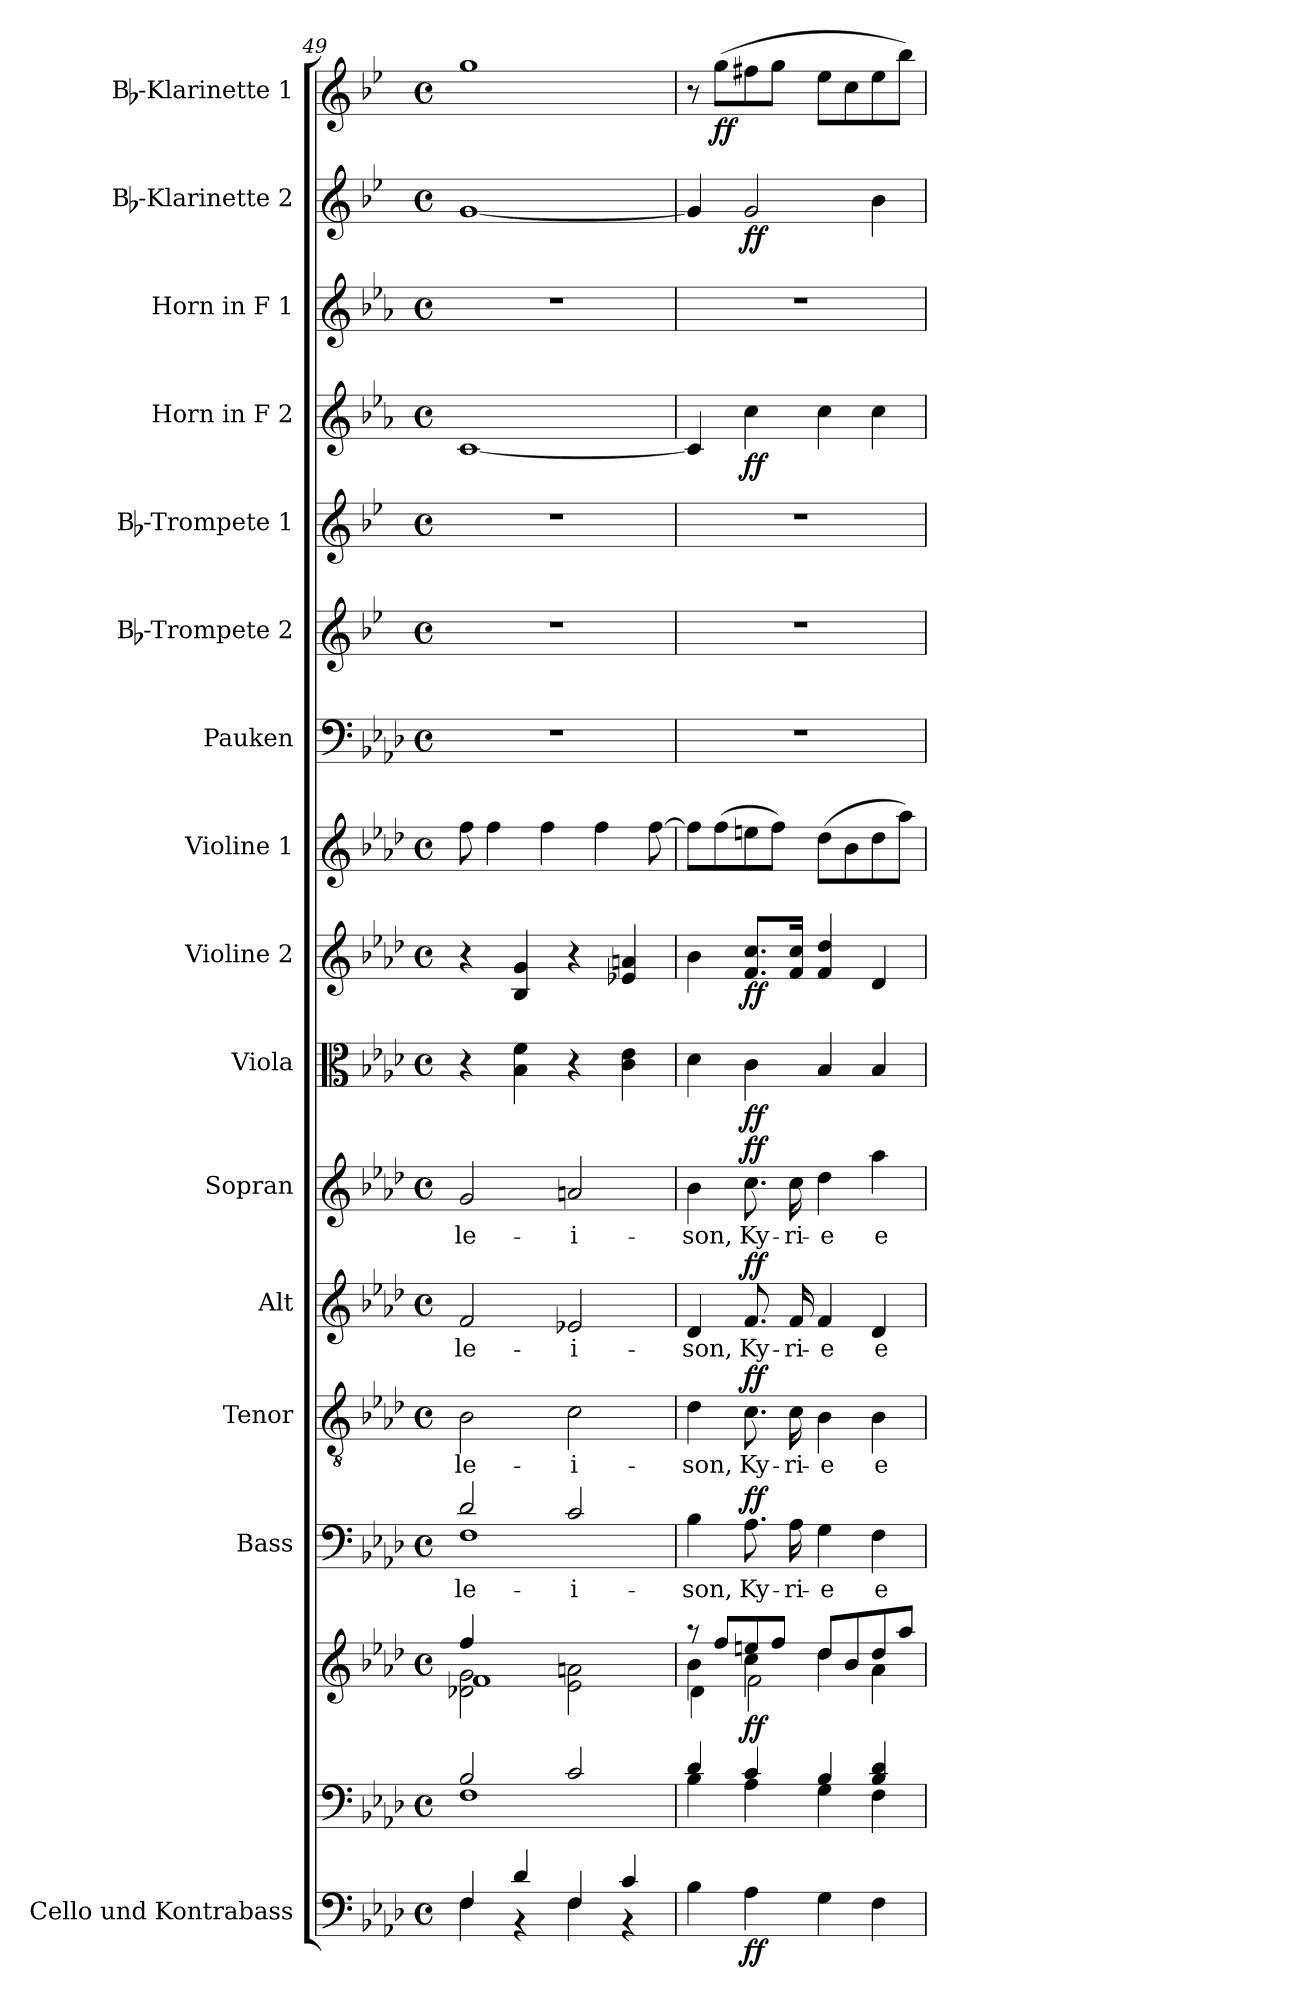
**kern	**dynam	**kern	**kern	**dynam	**kern	**text	**dynam	**kern	**text	**dynam	**kern	**text	**dynam	**kern	**text	**dynam	**kern	**dynam	**kern	**dynam	**kern	**kern	**kern	**kern	**kern	**dynam	**kern	**kern	**dynam	**kern	**dynam
*part16	*part16	*part15	*part15	*part15	*part14	*part14	*part14	*part13	*part13	*part13	*part12	*part12	*part12	*part11	*part11	*part11	*part10	*part10	*part9	*part9	*part8	*part7	*part6	*part5	*part4	*part4	*part3	*part2	*part2	*part1	*part1
*staff17	*staff17	*staff16	*staff15	*staff15/16	*staff14	*staff14	*staff14	*staff13	*staff13	*staff13	*staff12	*staff12	*staff12	*staff11	*staff11	*staff11	*staff10	*staff10	*staff9	*staff9	*staff8	*staff7	*staff6	*staff5	*staff4	*staff4	*staff3	*staff2	*staff2	*staff1	*staff1
*I"Cello und Kontrabass	*	*	*	*	*I"Bass	*	*	*I"Tenor	*	*	*I"Alt	*	*	*I"Sopran	*	*	*I"Viola	*	*I"Violine 2	*	*I"Violine 1	*I"Pauken	*I"Bb-Trompete 2	*I"Bb-Trompete 1	*I"Horn in F 2	*	*I"Horn in F 1	*I"Bb-Klarinette 2	*	*I"Bb-Klarinette 1	*
*I'Kb.	*	*	*	*	*I'B.	*	*	*I'T.	*	*	*I'A.	*	*	*I'S.	*	*	*I'Vla.	*	*I'Vl. 2	*	*I'Vl. 1	*I'Pk.	*I'Bb Trp. 2	*I'Bb Trp. 1	*	*	*	*I'Bb Kl. 2	*	*I'Bb Kl. 1	*
*clefF4	*	*clefF4	*clefG2	*	*clefF4	*	*	*clefGv2	*	*	*clefG2	*	*	*clefG2	*	*	*clefC3	*	*clefG2	*	*clefG2	*clefF4	*clefG2	*clefG2	*clefG2	*	*clefG2	*clefG2	*	*clefG2	*
*ITrd7c12	*	*	*	*	*	*	*	*	*	*	*	*	*	*	*	*	*	*	*	*	*	*	*ITrd1c2	*ITrd1c2	*ITrd4c7	*	*ITrd4c7	*ITrd1c2	*	*ITrd1c2	*
*k[b-e-a-d-]	*	*k[b-e-a-d-]	*k[b-e-a-d-]	*	*k[b-e-a-d-]	*	*	*k[b-e-a-d-]	*	*	*k[b-e-a-d-]	*	*	*k[b-e-a-d-]	*	*	*k[b-e-a-d-]	*	*k[b-e-a-d-]	*	*k[b-e-a-d-]	*k[b-e-a-d-]	*k[b-e-a-d-]	*k[b-e-a-d-]	*k[b-e-a-d-]	*	*k[b-e-a-d-]	*k[b-e-a-d-]	*	*k[b-e-a-d-]	*
*A-:	*	*A-:	*A-:	*	*A-:	*	*	*A-:	*	*	*A-:	*	*	*A-:	*	*	*A-:	*	*A-:	*	*A-:	*A-:	*A-:	*A-:	*A-:	*	*A-:	*A-:	*	*A-:	*
*M4/4	*	*M4/4	*M4/4	*	*M4/4	*	*	*M4/4	*	*	*M4/4	*	*	*M4/4	*	*	*M4/4	*	*M4/4	*	*M4/4	*M4/4	*M4/4	*M4/4	*M4/4	*	*M4/4	*M4/4	*	*M4/4	*
*met(c)	*	*met(c)	*met(c)	*	*met(c)	*	*	*met(c)	*	*	*met(c)	*	*	*met(c)	*	*	*met(c)	*	*met(c)	*	*met(c)	*met(c)	*met(c)	*met(c)	*met(c)	*	*met(c)	*met(c)	*	*met(c)	*
=49	=49	=49	=49	=49	=49	=49	=49	=49	=49	=49	=49	=49	=49	=49	=49	=49	=49	=49	=49	=49	=49	=49	=49	=49	=49	=49	=49	=49	=49	=49	=49
*^	*	*^	*^	*	*	*	*	*	*	*	*	*	*	*	*	*	*	*	*	*	*	*	*	*	*	*	*	*	*	*	*
*	*	*	*	*	*	*^	*	*	*	*	*	*	*	*	*	*	*	*	*	*	*	*	*	*	*	*	*	*	*	*	*	*	*	*
!	!	!	!	!	!	!	!	!	!	!LO:LY:b	!	!	!LO:LY:b	!	!	!LO:LY:b	!	!	!LO:LY:b	!	!	!	!	!	!	!	!	!	!	!	!	!	!	!	!
*	*	*	*	*	*	*	*	*	*^	*	*	*	*	*	*	*	*	*	*	*	*	*	*	*	*	*	*	*	*	*	*	*	*	*	*
4FF/	4FF\	.	2B-/	1F	4ff!/	2d-X\ 2g\	1f	.	2d-/	1F	-le-	.	2B-\	-le-	.	2f/	-le-	.	2g/	-le-	.	4r	.	4r	.	8ff\	1r	1r	1r	[1F	.	1r	[1f	.	1ff	.
.	.	.	.	.	.	.	.	.	.	.	.	.	.	.	.	.	.	.	.	.	.	.	.	.	.	4ff\	.	.	.	.	.	.	.	.	.	.
4D-/	4r	.	.	.	4ryy	.	.	.	.	.	.	.	.	.	.	.	.	.	.	.	.	4B-\ 4f\	.	4B-/ 4g/	.	.	.	.	.	.	.	.	.	.	.	.
.	.	.	.	.	.	.	.	.	.	.	.	.	.	.	.	.	.	.	.	.	.	.	.	.	.	4ff\	.	.	.	.	.	.	.	.	.	.
!	!	!	!	!	!	!	!	!	!	!	!LO:LY:b	!	!	!LO:LY:b	!	!	!LO:LY:b	!	!	!LO:LY:b	!	!	!	!	!	!	!	!	!	!	!	!	!	!	!	!
4FF/	4FF\	.	2c/	.	2ryy	2e-\ 2an\	.	.	2c/	.	-i-	.	2c\	-i-	.	2e-X/	-i-	.	2an/	-i-	.	4r	.	4r	.	.	.	.	.	.	.	.	.	.	.	.
.	.	.	.	.	.	.	.	.	.	.	.	.	.	.	.	.	.	.	.	.	.	.	.	.	.	4ff\	.	.	.	.	.	.	.	.	.	.
4C/	4r	.	.	.	.	.	.	.	.	.	.	.	.	.	.	.	.	.	.	.	.	4c\ 4e-\	.	4e-X/ 4an/	.	.	.	.	.	.	.	.	.	.	.	.
.	.	.	.	.	.	.	.	.	.	.	.	.	.	.	.	.	.	.	.	.	.	.	.	.	.	[8ff\	.	.	.	.	.	.	.	.	.	.
*v	*v	*	*	*	*	*	*	*	*v	*v	*	*	*	*	*	*	*	*	*	*	*	*	*	*	*	*	*	*	*	*	*	*	*	*	*	*
!!LO:PB:g=z
=50	=50	=50	=50	=50	=50	=50	=50	=50	=50	=50	=50	=50	=50	=50	=50	=50	=50	=50	=50	=50	=50	=50	=50	=50	=50	=50	=50	=50	=50	=50	=50	=50	=50	=50
!	!	!	!	!	!	!	!	!	!LO:LY:b	!	!	!LO:LY:b	!	!	!LO:LY:b	!	!	!LO:LY:b	!	!	!	!	!	!	!	!	!	!	!	!	!	!	!	!
4BB-\	.	4d-/	4B-\	8raa	4b-\	4d-\	.	4B-\	-son,	.	4d-\	-son,	.	4d-/	-son,	.	4b-\	-son,	.	4d-\	.	4b-\	.	8ff\L]	1r	1r	1r	4F/]	.	1r	4f/]	.	8r	.
!	!	!	!	!	!	!	!	!	!	!	!	!	!	!	!	!	!	!	!	!	!	!	!	!	!	!	!	!	!	!	!	!	!	!LO:DY:b
.	.	.	.	8ff!/L	.	.	.	.	.	.	.	.	.	.	.	.	.	.	.	.	.	.	.	(>8ff\	.	.	.	.	.	.	.	.	(>8ff\L	ff
!	!LO:DY:b	!	!	!	!	!	!LO:DY:a=2	!	!LO:LY:b	!LO:DY:a	!	!LO:LY:b	!LO:DY:a	!	!LO:LY:b	!LO:DY:a	!	!LO:LY:b	!LO:DY:a	!	!LO:DY:b	!	!LO:DY:b	!	!	!	!	!	!LO:DY:b	!	!	!LO:DY:b	!	!
4AA-\	ff	4c/	4A-\	8een!/	4cc\	2f\	ff	8.A-\	Ky-	ff	8.c\	Ky-	ff	8.f/	Ky-	ff	8.cc\	Ky-	ff	4c\	ff	8.f/ 8.cc/L	ff	8een\	.	.	.	4f\	ff	.	2f/	ff	8een\	.
.	.	.	.	8ff!/J	.	.	.	.	.	.	.	.	.	.	.	.	.	.	.	.	.	.	.	8ff\J)	.	.	.	.	.	.	.	.	8ff\J	.
!	!	!	!	!	!	!	!	!	!LO:LY:b	!	!	!LO:LY:b	!	!	!LO:LY:b	!	!	!LO:LY:b	!	!	!	!	!	!	!	!	!	!	!	!	!	!	!	!
.	.	.	.	.	.	.	.	16A-\	-ri-	.	16c\	-ri-	.	16f/	-ri-	.	16cc\	-ri-	.	.	.	16f/ 16cc/Jk	.	.	.	.	.	.	.	.	.	.	.	.
!	!	!	!	!	!	!	!	!	!LO:LY:b	!	!	!LO:LY:b	!	!	!LO:LY:b	!	!	!LO:LY:b	!	!	!	!	!	!	!	!	!	!	!	!	!	!	!	!
4GG\	.	4B-/	4G\	8dd-!/L	4dd-\	.	.	4G\	-e	.	4B-\	-e	.	4f/	-e	.	4dd-\	-e	.	4B-/	.	4f/ 4dd-/	.	(>8dd-\L	.	.	.	4f\	.	.	.	.	8dd-\L	.
.	.	.	.	8b-!/	.	.	.	.	.	.	.	.	.	.	.	.	.	.	.	.	.	.	.	8b-\	.	.	.	.	.	.	.	.	8b-\	.
!	!	!	!	!	!	!	!	!	!LO:LY:b	!	!	!LO:LY:b	!	!	!LO:LY:b	!	!	!LO:LY:b	!	!	!	!	!	!	!	!	!	!	!	!	!	!	!	!
4FF\	.	4B-/ 4d-/	4F\	8dd-!/	4a-\	4ryy	.	4F\	e-	.	4B-\	e-	.	4d-/	e-	.	4aa-\	e-	.	4B-/	.	4d-/	.	8dd-\	.	.	.	4f\	.	.	4a-\	.	8dd-\	.
.	.	.	.	8aa-!/J	.	.	.	.	.	.	.	.	.	.	.	.	.	.	.	.	.	.	.	8aa-\J)	.	.	.	.	.	.	.	.	8aa-\J)	.
*	*	*v	*v	*	*	*	*	*	*	*	*	*	*	*	*	*	*	*	*	*	*	*	*	*	*	*	*	*	*	*	*	*	*	*
*	*	*	*v	*v	*v	*	*	*	*	*	*	*	*	*	*	*	*	*	*	*	*	*	*	*	*	*	*	*	*	*	*	*	*
=	=	=	=	=	=	=	=	=	=	=	=	=	=	=	=	=	=	=	=	=	=	=	=	=	=	=	=	=	=	=	=
*-	*-	*-	*-	*-	*-	*-	*-	*-	*-	*-	*-	*-	*-	*-	*-	*-	*-	*-	*-	*-	*-	*-	*-	*-	*-	*-	*-	*-	*-	*-	*-
